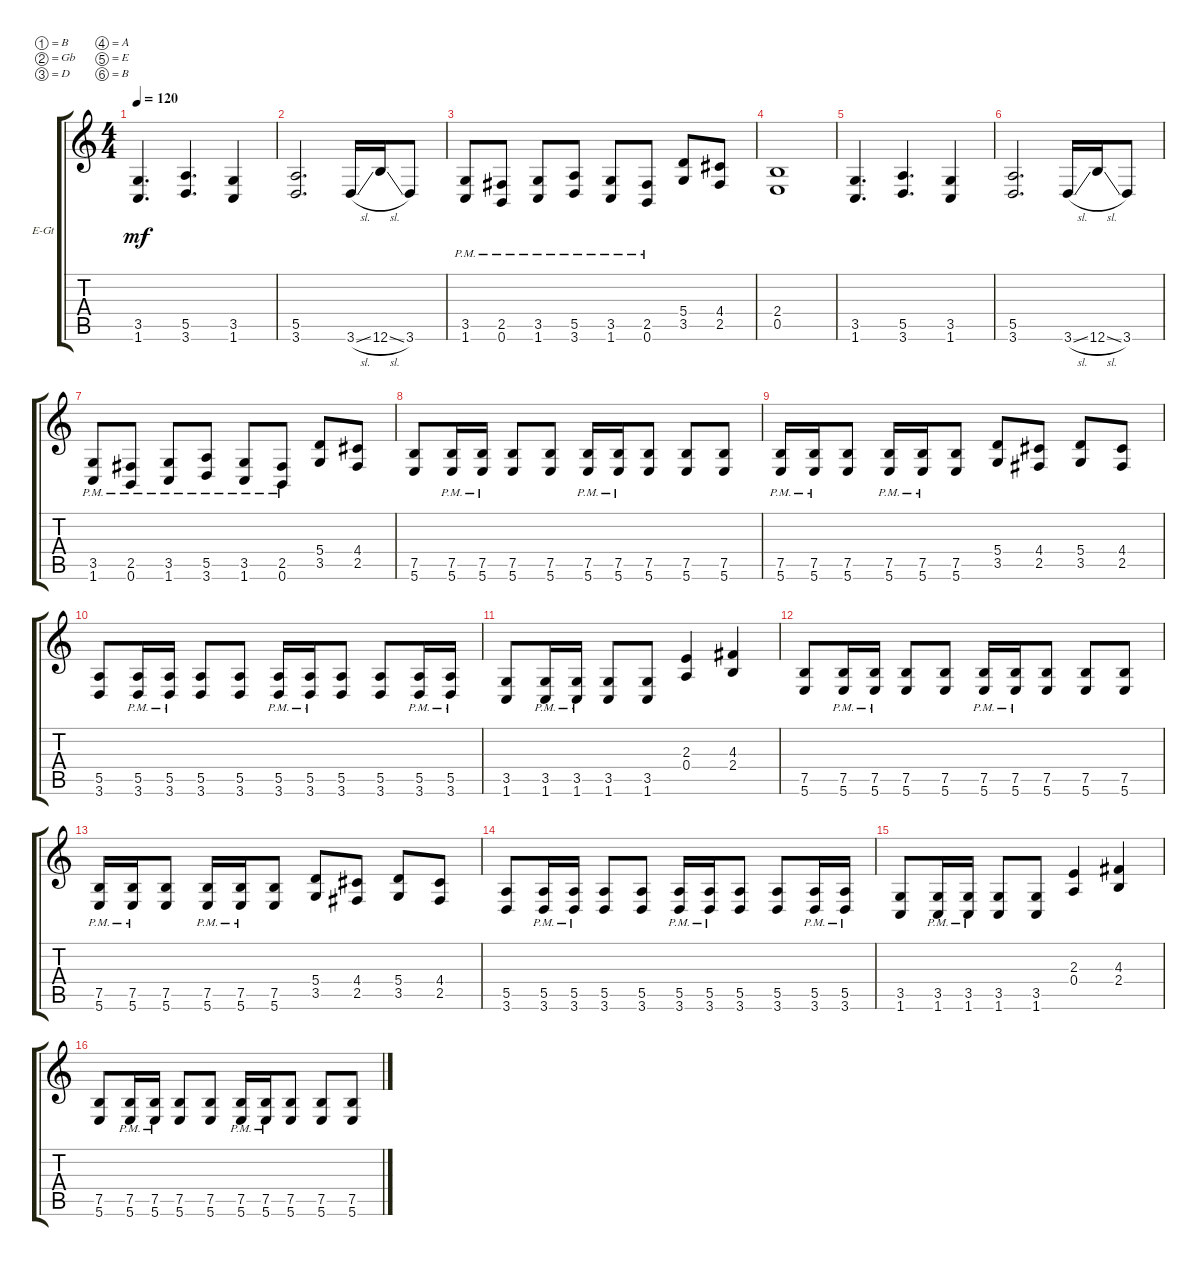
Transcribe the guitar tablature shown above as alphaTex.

\bracketExtendMode groupsimilarinstruments
\firstSystemTrackNameOrientation horizontal
\otherSystemsTrackNameOrientation horizontal
\track ("Guitar 1" "E-Gt") {instrument distortionguitar}
\staff {score tabs}
\tuning (B3 Gb3 D3 A2 E2 B1)
\ts (4 4)
\tempo 120
\clef g2
\ks c
(1.6 3.5).4{d dy mf} (3.6 5.5).4{d} (1.6 3.5).4 |
(3.6 5.5).2{d} 3.6{sl}.16 12.6{sl}.16 3.6.8 |
(1.6{pm} 3.5{pm}).8 (0.6{pm} 2.5{pm}).8 (1.6{pm} 3.5{pm}).8 (3.6{pm} 5.5{pm}).8 (1.6{pm} 3.5{pm}).8 (0.6{pm} 2.5{pm}).8 (3.5 5.4).8 (2.5 4.4).8 |
(0.5 2.4).1 |
(1.6 3.5).4{d} (3.6 5.5).4{d} (1.6 3.5).4 |
(3.6 5.5).2{d} 3.6{sl}.16 12.6{sl}.16 3.6.8 |
(1.6{pm} 3.5{pm}).8 (0.6{pm} 2.5{pm}).8 (1.6{pm} 3.5{pm}).8 (3.6{pm} 5.5{pm}).8 (1.6{pm} 3.5{pm}).8 (0.6{pm} 2.5{pm}).8 (3.5 5.4).8 (2.5 4.4).8 |
(7.5 5.6).8 (7.5{pm} 5.6{pm}).16 (7.5{pm} 5.6{pm}).16 (7.5 5.6).8 (7.5 5.6).8 (7.5{pm} 5.6{pm}).16 (7.5{pm} 5.6{pm}).16 (7.5 5.6).8 (7.5 5.6).8 (7.5 5.6).8 |
(7.5{pm} 5.6{pm}).16 (7.5{pm} 5.6{pm}).16 (7.5 5.6).8 (7.5{pm} 5.6{pm}).16 (7.5{pm} 5.6{pm}).16 (7.5 5.6).8 (3.5 5.4).8 (2.5 4.4).8 (3.5 5.4).8 (2.5 4.4).8 |
(3.6 5.5).8 (3.6{pm} 5.5{pm}).16 (3.6{pm} 5.5{pm}).16 (3.6 5.5).8 (3.6 5.5).8 (3.6{pm} 5.5{pm}).16 (3.6{pm} 5.5{pm}).16 (3.6 5.5).8 (3.6 5.5).8 (3.6{pm} 5.5{pm}).16 (3.6{pm} 5.5{pm}).16 |
(1.6 3.5).8 (1.6{pm} 3.5{pm}).16 (1.6{pm} 3.5{pm}).16 (1.6 3.5).8 (1.6 3.5).8 (0.4 2.3).4 (2.4 4.3).4 |
(7.5 5.6).8 (7.5{pm} 5.6{pm}).16 (7.5{pm} 5.6{pm}).16 (7.5 5.6).8 (7.5 5.6).8 (7.5{pm} 5.6{pm}).16 (7.5{pm} 5.6{pm}).16 (7.5 5.6).8 (7.5 5.6).8 (7.5 5.6).8 |
(7.5{pm} 5.6{pm}).16 (7.5{pm} 5.6{pm}).16 (7.5 5.6).8 (7.5{pm} 5.6{pm}).16 (7.5{pm} 5.6{pm}).16 (7.5 5.6).8 (3.5 5.4).8 (2.5 4.4).8 (3.5 5.4).8 (2.5 4.4).8 |
(3.6 5.5).8 (3.6{pm} 5.5{pm}).16 (3.6{pm} 5.5{pm}).16 (3.6 5.5).8 (3.6 5.5).8 (3.6{pm} 5.5{pm}).16 (3.6{pm} 5.5{pm}).16 (3.6 5.5).8 (3.6 5.5).8 (3.6{pm} 5.5{pm}).16 (3.6{pm} 5.5{pm}).16 |
(1.6 3.5).8 (1.6{pm} 3.5{pm}).16 (1.6{pm} 3.5{pm}).16 (1.6 3.5).8 (1.6 3.5).8 (0.4 2.3).4 (2.4 4.3).4 |
(7.5 5.6).8 (7.5{pm} 5.6{pm}).16 (7.5{pm} 5.6{pm}).16 (7.5 5.6).8 (7.5 5.6).8 (7.5{pm} 5.6{pm}).16 (7.5{pm} 5.6{pm}).16 (7.5 5.6).8 (7.5 5.6).8 (7.5 5.6).8
